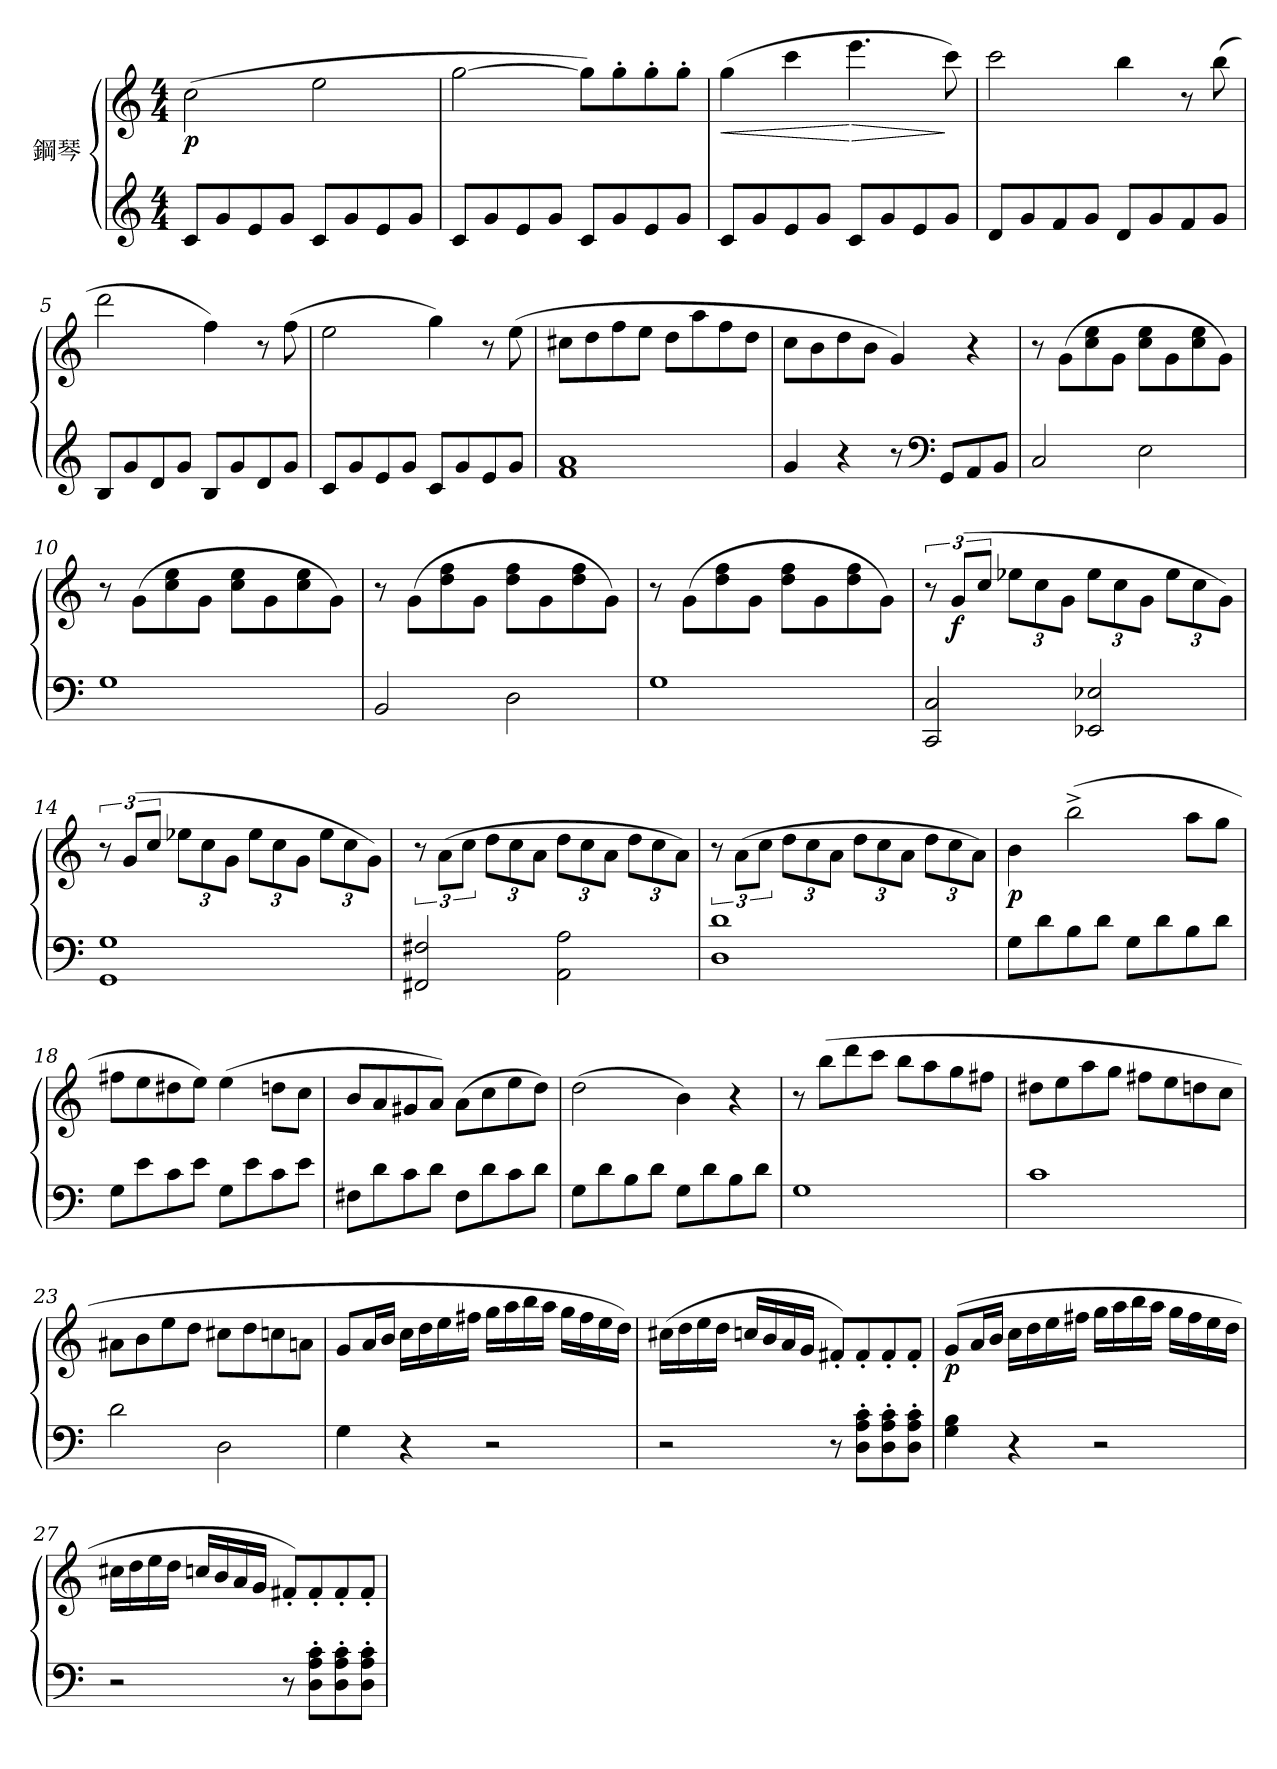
**kern	**kern	**dynam
*part1	*part1	*part1
*staff2	*staff1	*staff1/2
*I"鋼琴	*	*
*clefG2	*clefG2	*
*k[]	*k[]	*
*M4/4	*M4/4	*
=1	=1	=1
!	!	!LO:DY:b
8c/L	(>2cc\	p
8g/	.	.
8e/	.	.
8g/J	.	.
8c/L	2ee\	.
8g/	.	.
8e/	.	.
8g/J	.	.
=2	=2	=2
8c/L	[2gg\	.
8g/	.	.
8e/	.	.
8g/J	.	.
8c/L	8gg\L])	.
8g/	8gg'\	.
8e/	8gg'\	.
8g/J	8gg'\J	.
=3	=3	=3
!	!	!LO:HP:b
8c/L	(>4gg\	<
8g/	.	.
8e/	4ccc\	.
8g/J	.	.
!	!	!LO:HP:n=1:b
8c/L	4.eee\	[ >
8g/	.	.
8e/	.	.
8g/J	8ccc\)	]
=4	=4	=4
8d/L	2ccc\	.
8g/	.	.
8f/	.	.
8g/J	.	.
8d/L	4bb\	.
8g/	.	.
8f/	8r	.
8g/J	(>8bb\	.
!!LO:LB:g=z
=5	=5	=5
8B/L	2ddd\	.
8g/	.	.
8d/	.	.
8g/J	.	.
8B/L	4ff\)	.
8g/	.	.
8d/	8r	.
8g/J	(>8ff\	.
=6	=6	=6
8c/L	2ee\	.
8g/	.	.
8e/	.	.
8g/J	.	.
8c/L	4gg\)	.
8g/	.	.
8e/	8r	.
8g/J	(>8ee\	.
=7	=7	=7
1f 1a	8cc#X\L	.
.	8dd\	.
.	8ff\	.
.	8ee\J	.
.	8dd\L	.
.	8aa\	.
.	8ff\	.
.	8dd\J	.
=8	=8	=8
4g/	8cc\L	.
.	8b\	.
4r	8dd\	.
.	8b\J	.
8r	4g/)	.
*clefF4	*	*
8GG/L	.	.
8AA/	4r	.
8BB/J	.	.
!!LO:LB:g=z
=9	=9	=9
2C/	8r	.
.	(>8g\L	.
.	8cc\ 8ee\	.
.	8g\J	.
2E\	8cc\ 8ee\L	.
.	8g\	.
.	8cc\ 8ee\	.
.	8g\J)	.
=10	=10	=10
1G	8r	.
.	(>8g\L	.
.	8cc\ 8ee\	.
.	8g\J	.
.	8cc\ 8ee\L	.
.	8g\	.
.	8cc\ 8ee\	.
.	8g\J)	.
=11	=11	=11
2BB/	8r	.
.	(>8g\L	.
.	8dd\ 8ff\	.
.	8g\J	.
2D\	8dd\ 8ff\L	.
.	8g\	.
.	8dd\ 8ff\	.
.	8g\J)	.
=12	=12	=12
1G	8r	.
.	(>8g\L	.
.	8dd\ 8ff\	.
.	8g\J	.
.	8dd\ 8ff\L	.
.	8g\	.
.	8dd\ 8ff\	.
.	8g\J)	.
!!LO:LB:g=z
=13	=13	=13
2CC/ 2C/	12r	.
!	!	!LO:DY:b
.	(>12g/L	f
.	12cc/J	.
*	*Xbrackettup	*
.	12ee-X\L	.
.	12cc\	.
.	12g\J	.
2EE-X/ 2E-X/	12ee-\L	.
.	12cc\	.
.	12g\J	.
.	12ee-\L	.
.	12cc\	.
.	12g\J)	.
=14	=14	=14
*	*brackettup	*
1GG 1G	12r	.
.	(>12g/L	.
.	12cc/J	.
*	*Xbrackettup	*
.	12ee-X\L	.
.	12cc\	.
.	12g\J	.
.	12ee-\L	.
.	12cc\	.
.	12g\J	.
.	12ee-\L	.
.	12cc\	.
.	12g\J)	.
=15	=15	=15
*	*brackettup	*
2FF#X/ 2F#X/	12r	.
.	(>12a\L	.
.	12cc\J	.
*	*Xbrackettup	*
.	12dd\L	.
.	12cc\	.
.	12a\J	.
2AA\ 2A\	12dd\L	.
.	12cc\	.
.	12a\J	.
.	12dd\L	.
.	12cc\	.
.	12a\J)	.
=16	=16	=16
*	*brackettup	*
1D 1d	12r	.
.	(>12a\L	.
.	12cc\J	.
*	*Xbrackettup	*
.	12dd\L	.
.	12cc\	.
.	12a\J	.
.	12dd\L	.
.	12cc\	.
.	12a\J	.
.	12dd\L	.
.	12cc\	.
.	12a\J)	.
!!LO:LB:g=z
=17	=17	=17
!	!	!LO:DY:b
8G\L	4b\	p
8d\	.	.
8B\	(>2bb^\	.
8d\J	.	.
8G\L	.	.
8d\	.	.
8B\	8aa\L	.
8d\J	8gg\J	.
=18	=18	=18
8G\L	8ff#X\L	.
8e\	8ee\	.
8c\	8dd#X\	.
8e\J	8ee\J)	.
8G\L	(>4ee\	.
8e\	.	.
8c\	8ddn\L	.
8e\J	8cc\J	.
=19	=19	=19
8F#X\L	8b/L	.
8d\	8a/	.
8c\	8g#X/	.
8d\J	8a/J)	.
8F#\L	(>8a\L	.
8d\	8cc\	.
8c\	8ee\	.
8d\J	8dd\J)	.
=20	=20	=20
8G\L	(>2dd\	.
8d\	.	.
8B\	.	.
8d\J	.	.
8G\L	4b\)	.
8d\	.	.
8B\	4r	.
8d\J	.	.
!!LO:PB:g=z
=21	=21	=21
1G	8r	.
.	(>8bb\L	.
.	8ddd\	.
.	8ccc\J	.
.	8bb\L	.
.	8aa\	.
.	8gg\	.
.	8ff#X\J	.
=22	=22	=22
1c	8dd#X\L	.
.	8ee\	.
.	8aa\	.
.	8gg\J	.
.	8ff#X\L	.
.	8ee\	.
.	8ddn\	.
.	8cc\J	.
=23	=23	=23
2d\	8a#X\L	.
.	8b\	.
.	8ee\	.
.	8dd\J	.
2D\	8cc#X\L	.
.	8dd\	.
.	8ccn\	.
.	8an\J	.
=24	=24	=24
4G\	8g/L	.
.	16a/L	.
.	16b/JJ	.
4r	16cc\LL	.
.	16dd\	.
.	16ee\	.
.	16ff#X\JJ	.
2r	16gg\LL	.
.	16aa\	.
.	16bb\	.
.	16aa\JJ	.
.	16gg\LL	.
.	16ff#\	.
.	16ee\	.
.	16dd\JJ)	.
!!LO:LB:g=z
=25	=25	=25
2r	(>16cc#X\LL	.
.	16dd\	.
.	16ee\	.
.	16dd\JJ	.
.	16ccn/LL	.
.	16b/	.
.	16a/	.
.	16g/JJ	.
8r	8f#X'/L)	.
8D\' 8A\' 8c\'L	8f#'/	.
8D\' 8A\' 8c\'	8f#'/	.
8D\' 8A\' 8c\'J	8f#'/J	.
=26	=26	=26
!	!	!LO:DY:b
4G\ 4B\	(>8g/L	p
.	16a/L	.
.	16b/JJ	.
4r	16cc\LL	.
.	16dd\	.
.	16ee\	.
.	16ff#X\JJ	.
2r	16gg\LL	.
.	16aa\	.
.	16bb\	.
.	16aa\JJ	.
.	16gg\LL	.
.	16ff#\	.
.	16ee\	.
.	16dd\JJ	.
=27	=27	=27
2r	16cc#X\LL	.
.	16dd\	.
.	16ee\	.
.	16dd\JJ	.
.	16ccn/LL	.
.	16b/	.
.	16a/	.
.	16g/JJ	.
8r	8f#X'/L)	.
8D\' 8A\' 8c\'L	8f#'/	.
8D\' 8A\' 8c\'	8f#'/	.
8D\' 8A\' 8c\'J	8f#'/J	.
=	=	=
*-	*-	*-
